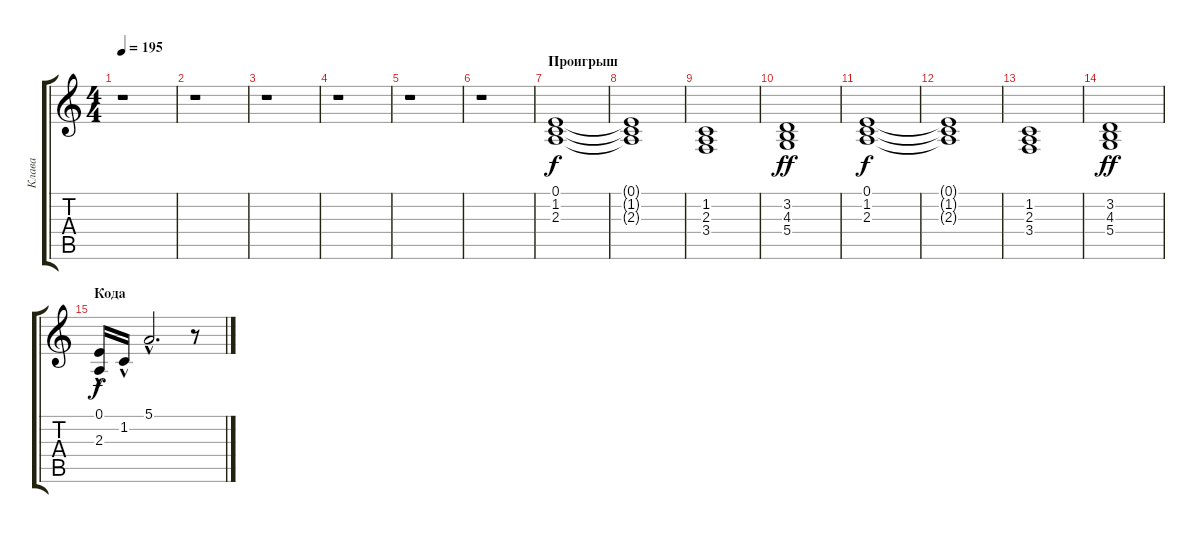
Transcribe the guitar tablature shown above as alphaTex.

\track ("Клава " "Клава ") {instrument choiraahs}
\staff {score tabs}
\tuning (E4 B3 G3 D3 A2 E2) {hide}
\ts (4 4)
\tempo 195
\clef g2
\ks c
r.1{dy f} |
r.1 |
r.1 |
r.1 |
r.1 |
r.1 |
\section ("" "Проигрыш ")
(0.1 1.2 2.3).1 |
(0.1{t} 1.2{t} 2.3{t}).1 |
(1.2 2.3 3.4).1 |
(3.2 4.3 5.4).1{dy ff} |
(0.1 1.2 2.3).1{dy f} |
(0.1{t} 1.2{t} 2.3{t}).1 |
(1.2 2.3 3.4).1 |
(3.2 4.3 5.4).1{dy ff} |
\section ("" "Кода")
(0.1{hac} 2.3{hac}).16{dy f} 1.2{hac}.16 5.1{hac}.2{d} r.8
